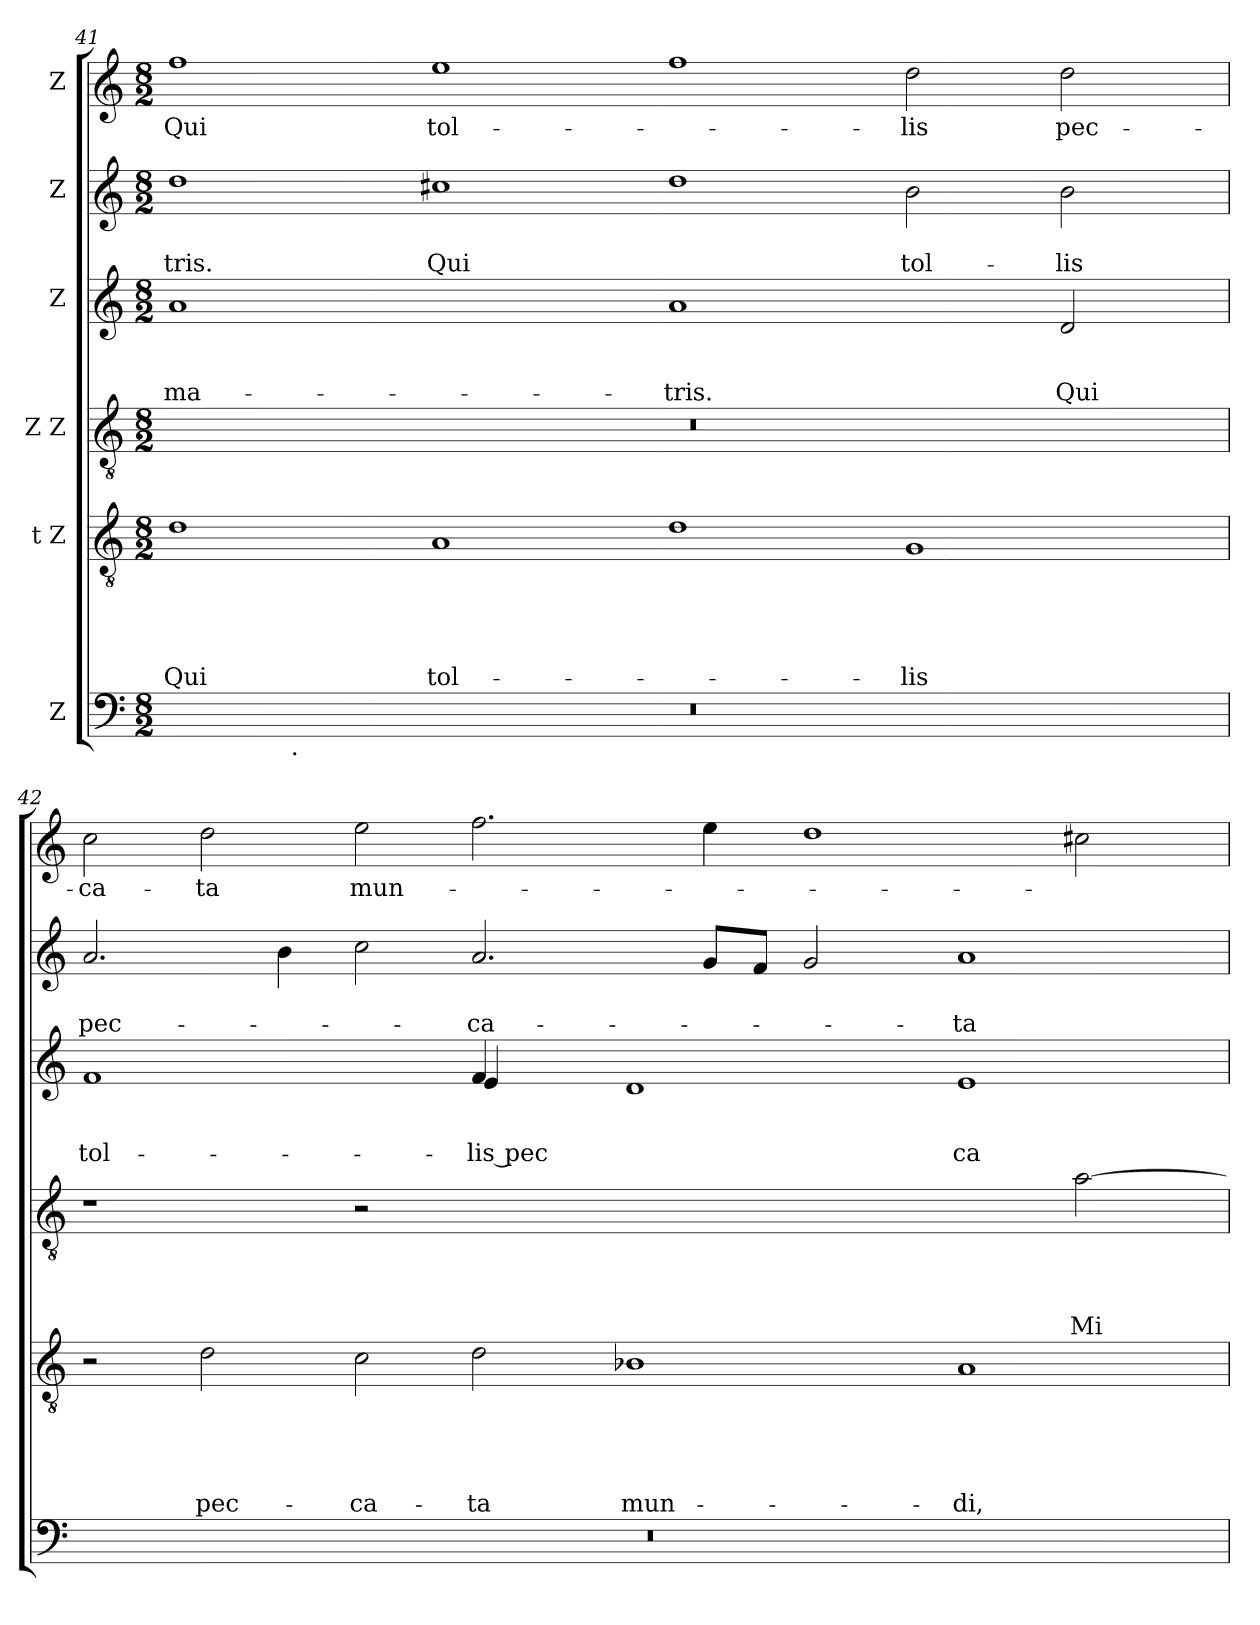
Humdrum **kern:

**kern	**kern	**text	**text	**text	**text	**text	**kern	**text	**text	**text	**text	**kern	**text	**text	**text	**kern	**text	**text	**kern	**text
*part6	*part5	*part5	*part5	*part5	*part5	*part5	*part4	*part4	*part4	*part4	*part4	*part3	*part3	*part3	*part3	*part2	*part2	*part2	*part1	*part1
*staff6	*staff5	*staff5	*staff5	*staff5	*staff5	*staff5	*staff4	*staff4	*staff4	*staff4	*staff4	*staff3	*staff3	*staff3	*staff3	*staff2	*staff2	*staff2	*staff1	*staff1
*I"Z	*I"t Z	*	*	*	*	*	*I"Z Z	*	*	*	*	*I"Z	*	*	*	*I"Z	*	*	*I"Z	*
!!LO:PB:g=z
*clefF4	*clefGv2	*	*	*	*	*	*clefGv2	*	*	*	*	*clefG2	*	*	*	*clefG2	*	*	*clefG2	*
*k[]	*k[]	*	*	*	*	*	*k[]	*	*	*	*	*k[]	*	*	*	*k[]	*	*	*k[]	*
*C:	*C:	*	*	*	*	*	*C:	*	*	*	*	*C:	*	*	*	*C:	*	*	*C:	*
*M8/2	*M8/2	*	*	*	*	*	*M8/2	*	*	*	*	*M8/2	*	*	*	*M8/2	*	*	*M8/2	*
=41	=41	=41	=41	=41	=41	=41	=41	=41	=41	=41	=41	=41	=41	=41	=41	=41	=41	=41	=41	=41
!	!	!	!	!	!	!LO:LY:b	!	!	!	!	!	!	!	!	!LO:LY:b	!	!	!LO:LY:b	!	!LO:LY:b
*^	*	*	*	*	*	*	*	*	*	*	*	*	*	*	*	*	*	*	*	*
00r	4ryy	1d	.	.	.	.	Qui	00r	.	.	.	.	1a	.	.	ma-	1dd	.	-tris.	1ff	Qui
.	16.ryy	.	.	.	.	.	.	.	.	.	.	.	.	.	.	.	.	.	.	.	.
!	!LO:TX:b:t=.	!	!	!	!	!	!	!	!	!	!	!	!	!	!	!	!	!	!	!	!
.	1ryy	.	.	.	.	.	.	.	.	.	.	.	.	.	.	.	.	.	.	.	.
!	!	!	!	!	!	!	!LO:LY:b	!	!	!	!	!	!	!	!	!	!	!	!LO:LY:b	!	!LO:LY:b
.	.	1A	.	.	.	.	tol-	.	.	.	.	.	1ryy	.	.	.	1cc#X	.	Qui	1ee	tol-
.	1ryy	.	.	.	.	.	.	.	.	.	.	.	.	.	.	.	.	.	.	.	.
!	!	!	!	!	!	!	!	!	!	!	!	!	!	!	!	!LO:LY:b	!	!	!	!	!
.	.	1d	.	.	.	.	.	.	.	.	.	.	1a	.	.	-tris.	1dd	.	.	1ff	.
.	1ryy	.	.	.	.	.	.	.	.	.	.	.	.	.	.	.	.	.	.	.	.
!	!	!	!	!	!	!	!LO:LY:b	!	!	!	!	!	!	!	!	!	!	!	!LO:LY:b	!	!LO:LY:b
.	.	1G	.	.	.	.	-lis	.	.	.	.	.	2ryy	.	.	.	2b\	.	tol-	2dd\	-lis
.	2ryy	.	.	.	.	.	.	.	.	.	.	.	.	.	.	.	.	.	.	.	.
!	!	!	!	!	!	!	!	!	!	!	!	!	!	!	!	!LO:LY:b:rj	!	!	!LO:LY:b	!	!LO:LY:b
.	.	.	.	.	.	.	.	.	.	.	.	.	2d/	.	.	Qui	2b\	.	-lis	2dd\	pec-
.	8ryy	.	.	.	.	.	.	.	.	.	.	.	.	.	.	.	.	.	.	.	.
.	32ryy	.	.	.	.	.	.	.	.	.	.	.	.	.	.	.	.	.	.	.	.
=42	=42	=42	=42	=42	=42	=42	=42	=42	=42	=42	=42	=42	=42	=42	=42	=42	=42	=42	=42	=42	=42
!	!	!	!	!	!	!	!	!	!	!	!	!	!	!	!	!LO:LY:b	!	!	!LO:LY:b	!	!LO:LY:b
*v	*v	*	*	*	*	*	*	*	*	*	*	*	*^	*	*	*	*	*	*	*	*
00r	2r	.	.	.	.	.	1r	.	.	.	.	1f	1.ryy	.	.	tol-	2.a/	.	pec-	2cc\	-ca-
!	!	!	!	!	!	!LO:LY:b	!	!	!	!	!	!	!	!	!	!	!	!	!	!	!LO:LY:b
.	2d\	.	.	.	.	pec-	.	.	.	.	.	.	.	.	.	.	.	.	.	2dd\	-ta
.	.	.	.	.	.	.	.	.	.	.	.	.	.	.	.	.	4b\	.	.	.	.
!	!	!	!	!	!	!LO:LY:b	!	!	!	!	!	!	!	!	!	!	!	!	!	!	!LO:LY:b
.	2c\	.	.	.	.	-ca-	2r	.	.	.	.	2ryy	.	.	.	.	2cc\	.	.	2ee\	mun-
!	!	!	!	!	!	!LO:LY:b	!	!	!	!	!	!	!	!	!	!LO:LY:b:rj	!	!	!LO:LY:b	!	!
.	2d\	.	.	.	.	-ta	0ryy	.	.	.	.	4f/	4e/	.	.	-lis pec-	2.a/	.	-ca-	2.ff\	.
.	.	.	.	.	.	.	.	.	.	.	.	1ryy	4ryy	.	.	.	.	.	.	.	.
!	!	!	!	!	!	!LO:LY:b	!	!	!	!	!	!	!	!	!	!	!	!	!	!	!
.	1B-X	.	.	.	.	mun-	.	.	.	.	.	.	1d	.	.	.	.	.	.	.	.
.	.	.	.	.	.	.	.	.	.	.	.	.	.	.	.	.	8g/L	.	.	4ee\	.
.	.	.	.	.	.	.	.	.	.	.	.	.	.	.	.	.	8f/J	.	.	.	.
.	.	.	.	.	.	.	.	.	.	.	.	.	.	.	.	.	2g/	.	.	1dd	.
.	.	.	.	.	.	.	.	.	.	.	.	1ryy	.	.	.	.	.	.	.	.	.
!	!	!	!	!	!	!LO:LY:b	!	!	!	!	!	!	!	!	!	!LO:LY:b	!	!	!LO:LY:b	!	!
.	1A	.	.	.	.	-di,	.	.	.	.	.	.	1e	.	.	-ca-	1a	.	-ta	.	.
!	!	!	!	!	!	!	!	!	!	!	!LO:LY:b	!	!	!	!	!	!	!	!	!	!
.	.	.	.	.	.	.	[>2a\	.	.	.	Mi-	.	.	.	.	.	.	.	.	2cc#\	.
.	.	.	.	.	.	.	.	.	.	.	.	4ryy	.	.	.	.	.	.	.	.	.
*	*	*	*	*	*	*	*	*	*	*	*	*v	*v	*	*	*	*	*	*	*	*
=	=	=	=	=	=	=	=	=	=	=	=	=	=	=	=	=	=	=	=	=
*-	*-	*-	*-	*-	*-	*-	*-	*-	*-	*-	*-	*-	*-	*-	*-	*-	*-	*-	*-	*-
